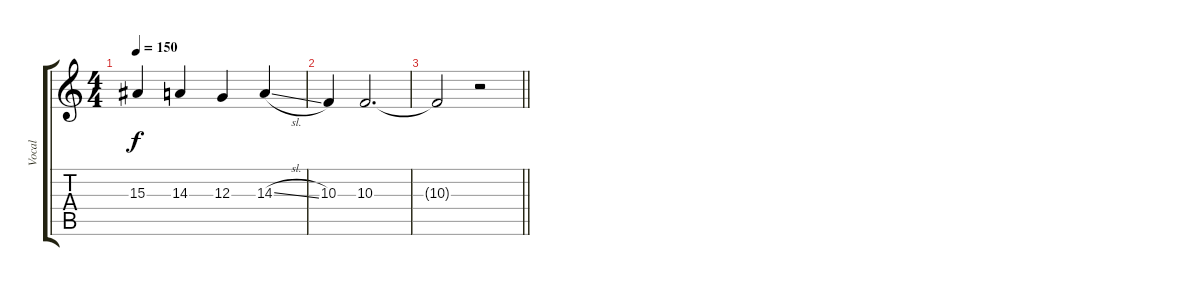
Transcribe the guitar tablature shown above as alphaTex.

\track ("Vocal" "Vocal") {instrument lead2sawtooth}
\staff {score tabs}
\tuning (E4 B3 G3 D3 A2 E2) {hide}
\ts (4 4)
\tempo 150
\clef g2
\ks c
15.3{t}.4{dy f} 14.3.4 12.3.4 14.3{sl}.4 |
10.3.4 10.3.2{d} |
\barLineRight lightlight
10.3{t}.2 r.2
